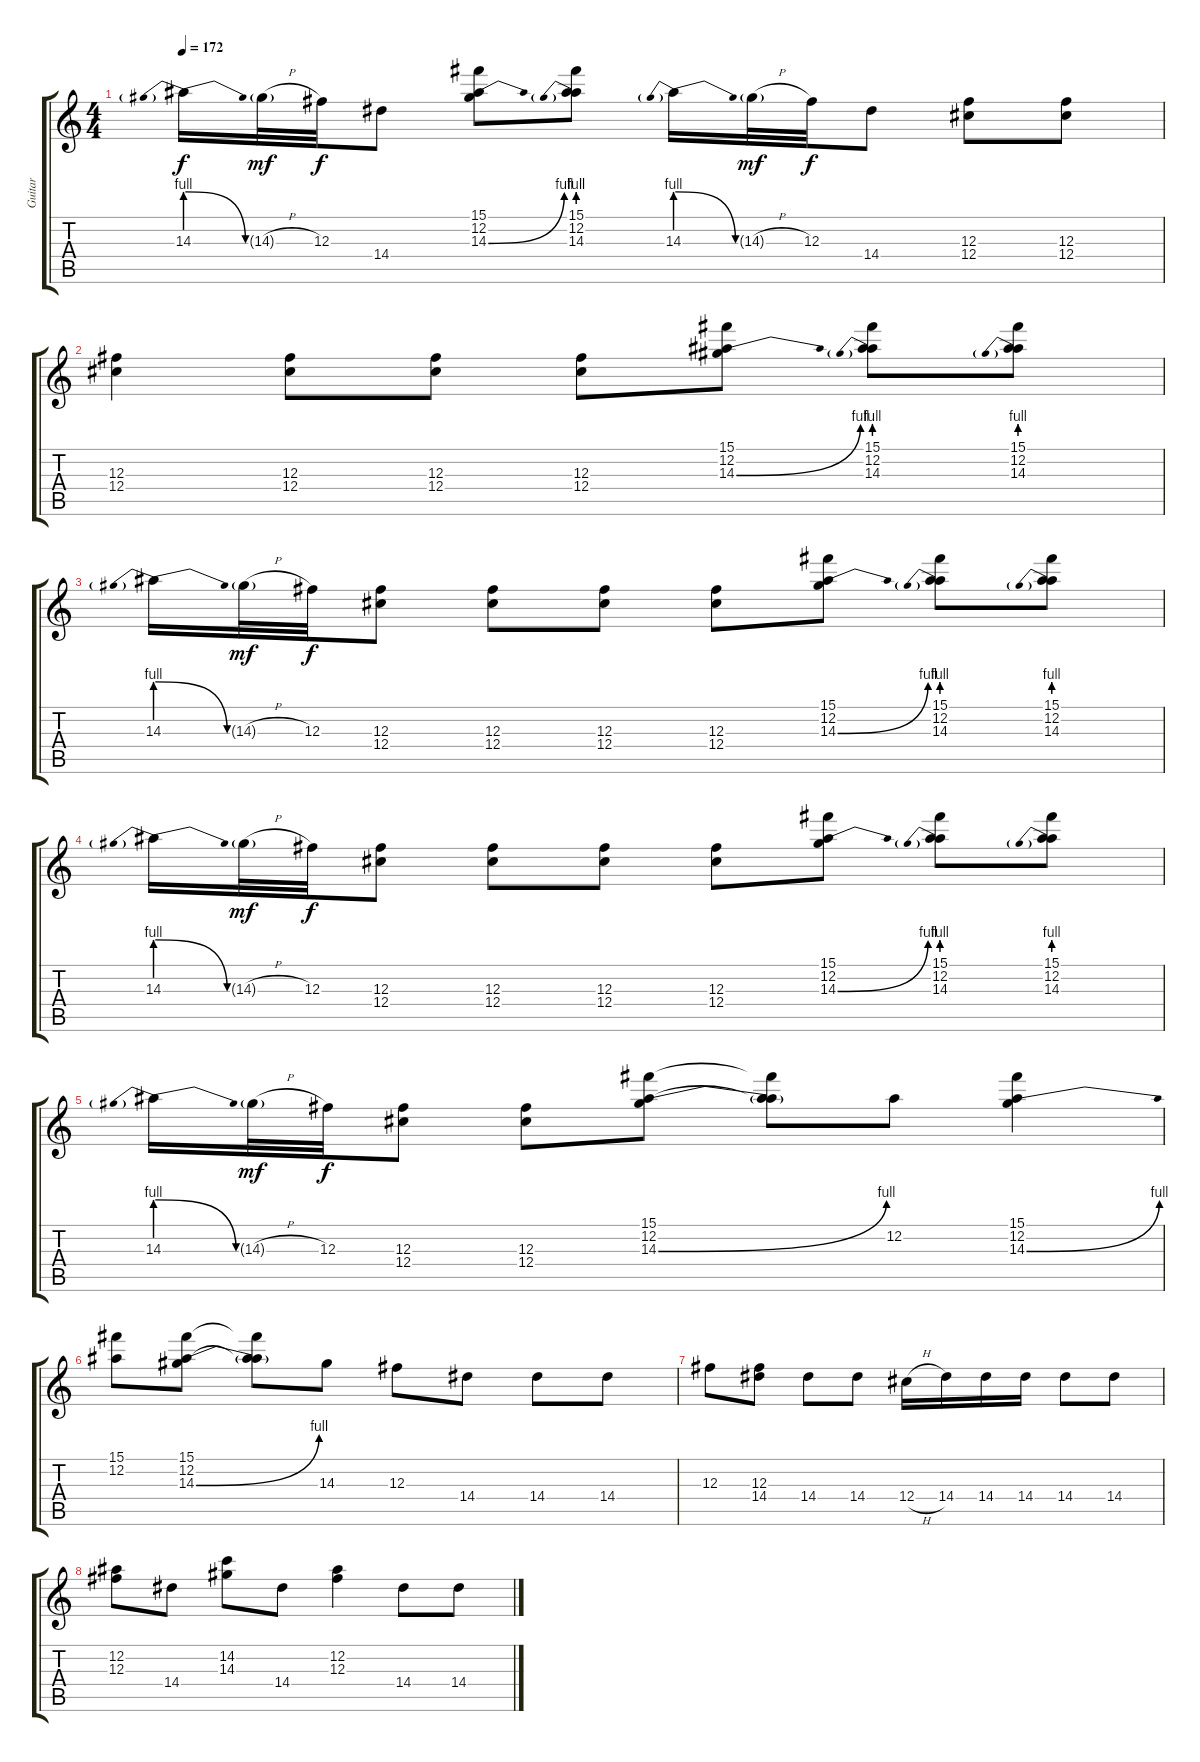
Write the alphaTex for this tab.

\track ("Guitar" "Guitar") {instrument overdrivenguitar}
\staff {score tabs}
\tuning (Eb4 Bb3 Gb3 Db3 Ab2 Eb2) {hide}
\ts (4 4)
\tempo 172
\clef g2
\ks c
14.3{be (prebendrelease 0 4 60 0)}.16{dy f} 14.3{h g}.32{dy mf} 12.3.32{dy f} 14.4.8 (15.1 12.2 14.3{be (bend 0 0 60 4)}).8 (15.1 12.2 14.3{be (prebend 0 4 60 4)}).8 14.3{be (prebendrelease 0 4 60 0)}.16 14.3{h g}.32{dy mf} 12.3.32{dy f} 14.4.8 (12.3 12.4).8 (12.3 12.4).8 |
(12.3 12.4).4 (12.3 12.4).8 (12.3 12.4).8 (12.3 12.4).8 (15.1 12.2 14.3{be (bend 0 0 60 4)}).8 (15.1 12.2 14.3{be (prebend 0 4 60 4)}).8 (15.1 12.2 14.3{be (prebend 0 4 60 4)}).8 |
14.3{be (prebendrelease 0 4 60 0)}.16 14.3{h g}.32{dy mf} 12.3.32{dy f} (12.3 12.4).8 (12.3 12.4).8 (12.3 12.4).8 (12.3 12.4).8 (15.1 12.2 14.3{be (bend 0 0 60 4)}).8 (15.1 12.2 14.3{be (prebend 0 4 60 4)}).8 (15.1 12.2 14.3{be (prebend 0 4 60 4)}).8 |
14.3{be (prebendrelease 0 4 60 0)}.16 14.3{h g}.32{dy mf} 12.3.32{dy f} (12.3 12.4).8 (12.3 12.4).8 (12.3 12.4).8 (12.3 12.4).8 (15.1 12.2 14.3{be (bend 0 0 60 4)}).8 (15.1 12.2 14.3{be (prebend 0 4 60 4)}).8 (15.1 12.2 14.3{be (prebend 0 4 60 4)}).8 |
14.3{be (prebendrelease 0 4 60 0)}.16 14.3{h g}.32{dy mf} 12.3.32{dy f} (12.3 12.4).8 (12.3 12.4).8 (15.1 12.2 14.3{be (bend 0 0 60 4)}).8 (15.1{t} 12.2{t} 14.3{t}).8 12.2.8 (15.1 12.2 14.3{be (bend 0 0 60 4)}).4 |
(15.1 12.2).8 (15.1 12.2 14.3{be (bend 0 0 60 4)}).8 (15.1{t} 12.2{t} 14.3{t}).8 14.3.8 12.3.8 14.4.8 14.4.8 14.4.8 |
12.3.8 (12.3 14.4).8 14.4.8 14.4.8 12.4{h}.16 14.4.16 14.4.16 14.4.16 14.4.8 14.4.8 |
(12.2 12.3).8 14.4.8 (14.2 14.3).8 14.4.8 (12.2 12.3).4 14.4.8 14.4.8
